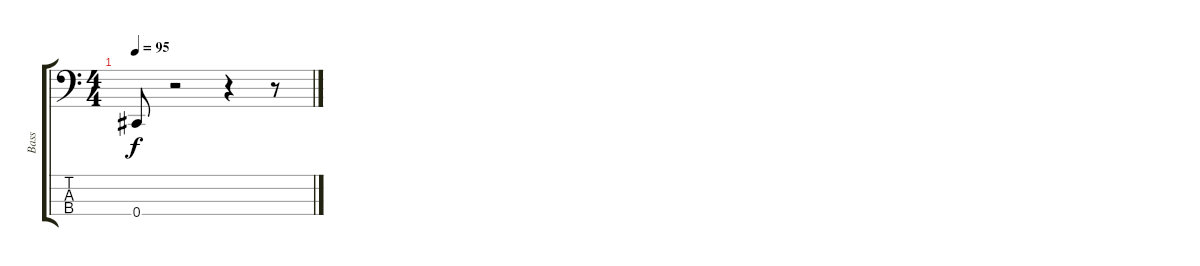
\track ("Bass" "Bass") {instrument electricbassfinger}
\staff {score tabs}
\tuning (Gb2 Db2 Ab1 Db1) {hide}
\ts (4 4)
\tempo 95
\clef f4
\ks c
0.4.8{dy f} r.2 r.4 r.8
